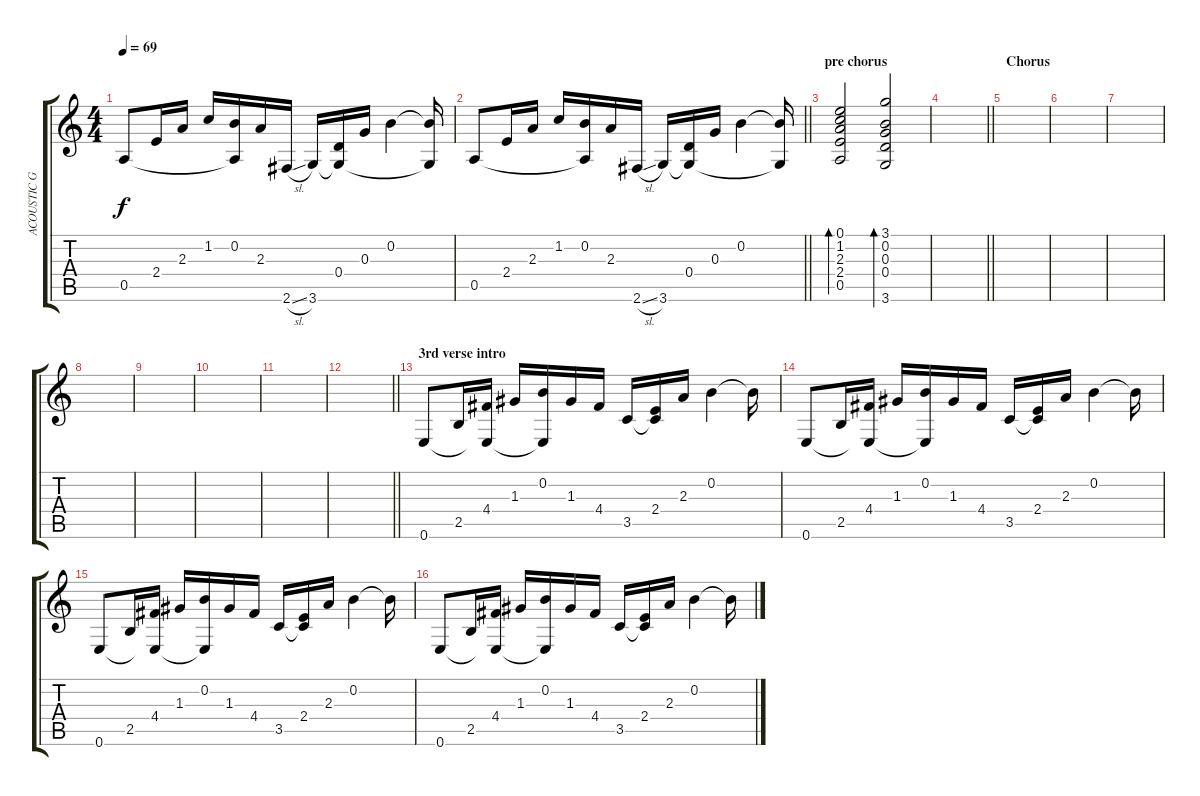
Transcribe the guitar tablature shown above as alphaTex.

\track ("ACOUSTIC GUITAR" "ACOUSTIC G") {instrument acousticguitarsteel}
\staff {score tabs}
\tuning (E4 B3 G3 D3 A2 E2) {hide}
\ts (4 4)
\tempo 69
\clef g2
\ks c
0.5.8{dy f} 2.4.16 2.3.16 1.2.16 (0.2 0.5{t}).16 2.3.16 2.6{sl}.16 3.6.16 (0.4 3.6{t}).16 0.3.16 0.2.4 (0.2{t} 3.6{t}).16 |
\barLineRight lightlight
0.5.8 2.4.16 2.3.16 1.2.16 (0.2 0.5{t}).16 2.3.16 2.6{sl}.16 3.6.16 (0.4 3.6{t}).16 0.3.16 0.2.4 (0.2{t} 3.6{t}).16 |
\section ("" "pre chorus")
(0.1 1.2 2.3 2.4 0.5).2{bd 60} (3.1 0.2 0.3 0.4 3.6).2{bd 60} |
\barLineRight lightlight
|
\section ("" "Chorus")
|
|
|
|
|
|
|
\barLineRight lightlight
|
\section ("" "3rd verse intro")
0.6.8 2.5.16 (4.4 0.6{t}).16 1.3.16 (0.2 0.6{t}).16 1.3.16 4.4.16 3.5.16 (2.4 3.5{t}).16 2.3.16 0.2.4 0.2{t}.16 |
0.6.8 2.5.16 (4.4 0.6{t}).16 1.3.16 (0.2 0.6{t}).16 1.3.16 4.4.16 3.5.16 (2.4 3.5{t}).16 2.3.16 0.2.4 0.2{t}.16 |
0.6.8 2.5.16 (4.4 0.6{t}).16 1.3.16 (0.2 0.6{t}).16 1.3.16 4.4.16 3.5.16 (2.4 3.5{t}).16 2.3.16 0.2.4 0.2{t}.16 |
0.6.8 2.5.16 (4.4 0.6{t}).16 1.3.16 (0.2 0.6{t}).16 1.3.16 4.4.16 3.5.16 (2.4 3.5{t}).16 2.3.16 0.2.4 0.2{t}.16
